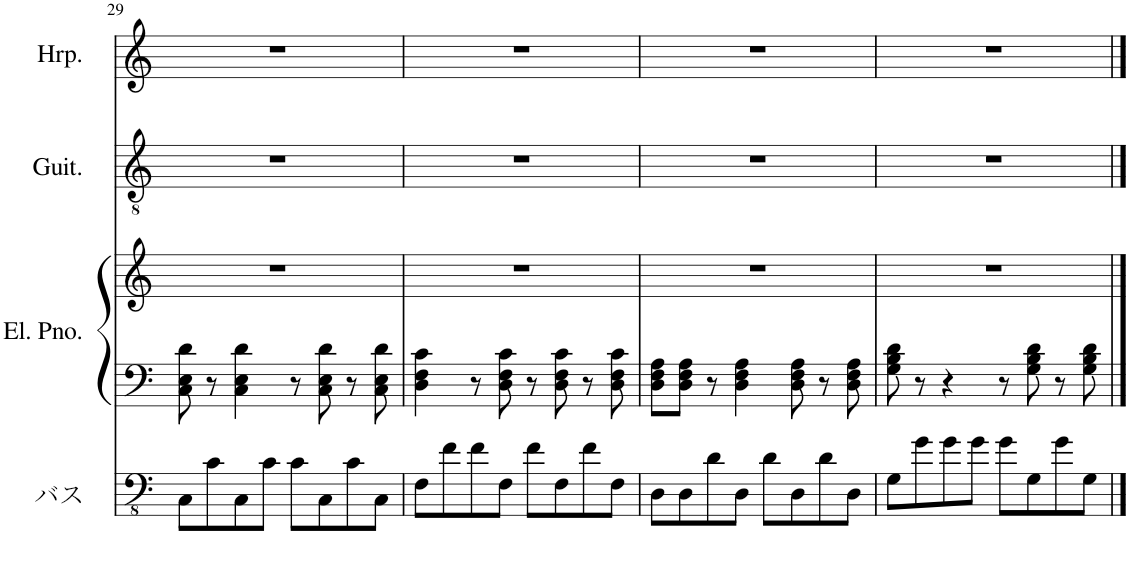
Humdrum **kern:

**kern	**kern	**kern	**kern	**kern
*part4	*part3	*part3	*part2	*part1
*staff5	*staff4	*staff3	*staff2	*staff1
*I"アコースティックベース	*I"エレクトリックピアノ	*	*I"アコースティックギター	*I"ハープ
!!LO:PB:g=z
*clefFv4	*clefF4	*clefG2	*clefGv2	*clefG2
*k[]	*k[]	*k[]	*k[]	*k[]
*M4/4	*M4/4	*M4/4	*M4/4	*M4/4
=29	=29	=29	=29	=29
8CC\L	8C\ 8E\ 8d\	1r	1r	1r
8C\	8r	.	.	.
8CC\	4C\ 4E\ 4d\	.	.	.
8C\J	.	.	.	.
8C\L	8r	.	.	.
8CC\	8C\ 8E\ 8d\	.	.	.
8C\	8r	.	.	.
8CC\J	8C\ 8E\ 8d\	.	.	.
=30	=30	=30	=30	=30
8FF\L	4D\ 4F\ 4c\	1r	1r	1r
8F\	.	.	.	.
8F\	8r	.	.	.
8FF\J	8D\ 8F\ 8c\	.	.	.
8F\L	8r	.	.	.
8FF\	8D\ 8F\ 8c\	.	.	.
8F\	8r	.	.	.
8FF\J	8D\ 8F\ 8c\	.	.	.
=31	=31	=31	=31	=31
8DD\L	8D\ 8F\ 8A\L	1r	1r	1r
8DD\	8D\ 8F\ 8A\J	.	.	.
8D\	8r	.	.	.
8DD\J	4D\ 4F\ 4A\	.	.	.
8D\L	.	.	.	.
8DD\	8D\ 8F\ 8A\	.	.	.
8D\	8r	.	.	.
8DD\J	8D\ 8F\ 8A\	.	.	.
=32	=32	=32	=32	=32
8GG\L	8G\ 8B\ 8d\	1r	1r	1r
8G\	8r	.	.	.
8G\	4r	.	.	.
8G\J	.	.	.	.
8G\L	8r	.	.	.
8GG\	8G\ 8B\ 8d\	.	.	.
8G\	8r	.	.	.
8GG\J	8G\ 8B\ 8d\	.	.	.
==	==	==	==	==
*-	*-	*-	*-	*-
